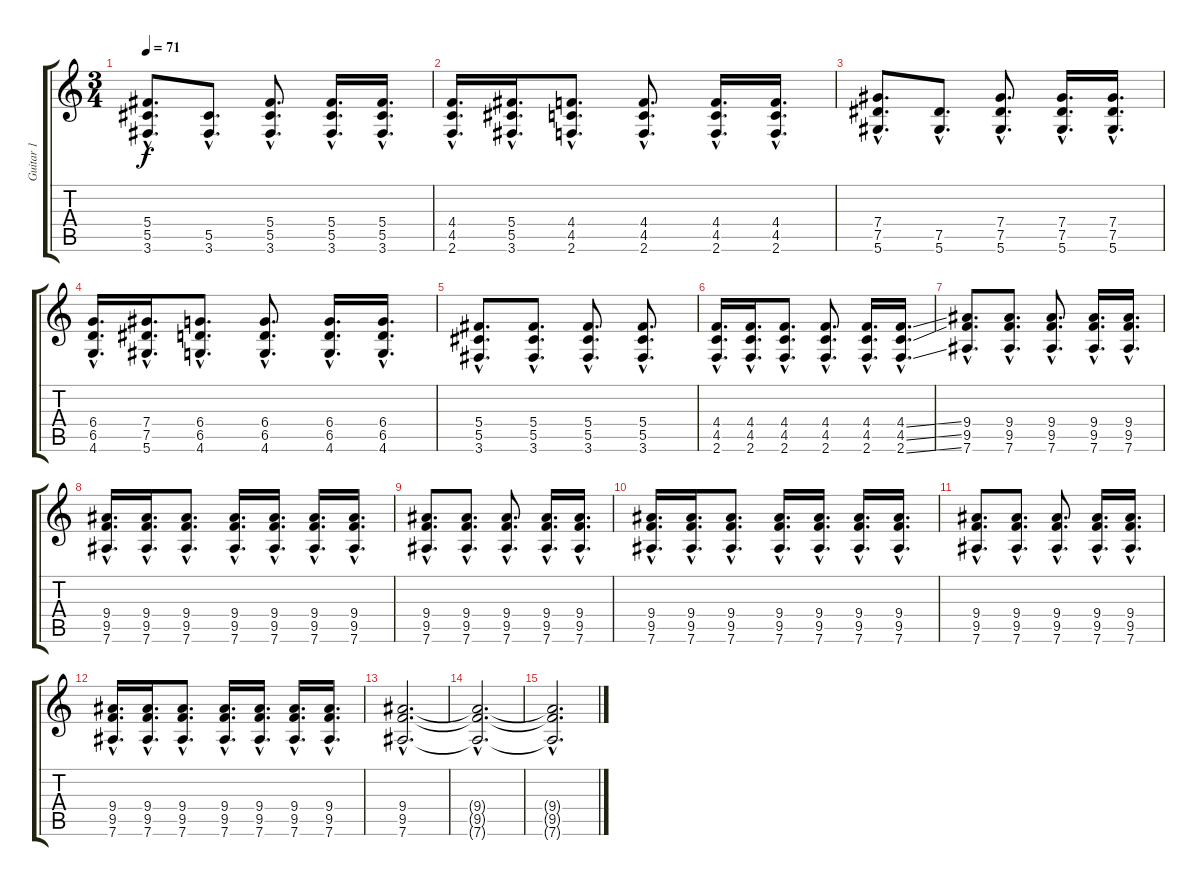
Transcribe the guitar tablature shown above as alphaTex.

\track ("Guitar 1" "Guitar 1") {instrument acousticguitarsteel}
\staff {score tabs}
\tuning (Eb4 Bb3 Gb3 Db3 Ab2 Eb2) {hide}
\ts (3 4)
\tempo 71
\clef g2
\ks c
(5.4{hac} 5.5{hac} 3.6{hac}).8{d dy f volume 10 instrument overdrivenguitar} (5.5{hac} 3.6{hac}).8{d} (5.4{hac} 5.5{hac} 3.6{hac}).8{d} (5.4{hac} 5.5{hac} 3.6{hac}).16{d} (5.4{hac} 5.5{hac} 3.6{hac}).16{d} |
(4.4{hac} 4.5{hac} 2.6{hac}).16{d} (5.4{hac} 5.5{hac} 3.6{hac}).16{d} (4.4{hac} 4.5{hac} 2.6{hac}).8{d} (4.4{hac} 4.5{hac} 2.6{hac}).8{d} (4.4{hac} 4.5{hac} 2.6{hac}).16{d} (4.4{hac} 4.5{hac} 2.6{hac}).16{d} |
(7.4{hac} 7.5{hac} 5.6{hac}).8{d} (7.5{hac} 5.6{hac}).8{d} (7.4{hac} 7.5{hac} 5.6{hac}).8{d} (7.4{hac} 7.5{hac} 5.6{hac}).16{d} (7.4{hac} 7.5{hac} 5.6{hac}).16{d} |
(6.4{hac} 6.5{hac} 4.6{hac}).16{d} (7.4{hac} 7.5{hac} 5.6{hac}).16{d} (6.4{hac} 6.5{hac} 4.6{hac}).8{d} (6.4{hac} 6.5{hac} 4.6{hac}).8{d} (6.4{hac} 6.5{hac} 4.6{hac}).16{d} (6.4{hac} 6.5{hac} 4.6{hac}).16{d} |
(5.4{hac} 5.5{hac} 3.6{hac}).8{d} (5.4{hac} 5.5{hac} 3.6{hac}).8{d} (5.4{hac} 5.5{hac} 3.6{hac}).8{d} (5.4{hac} 5.5{hac} 3.6{hac}).8{d} |
(4.4{hac} 4.5{hac} 2.6{hac}).16{d} (4.4{hac} 4.5{hac} 2.6{hac}).16{d} (4.4{hac} 4.5{hac} 2.6{hac}).8{d} (4.4{hac} 4.5{hac} 2.6{hac}).8{d} (4.4{hac} 4.5{hac} 2.6{hac}).16{d} (4.4{ss hac} 4.5{ss hac} 2.6{ss hac}).16{d} |
(9.4{hac} 9.5{hac} 7.6{hac}).8{d} (9.4{hac} 9.5{hac} 7.6{hac}).8{d} (9.4{hac} 9.5{hac} 7.6{hac}).8{d} (9.4{hac} 9.5{hac} 7.6{hac}).16{d} (9.4{hac} 9.5{hac} 7.6{hac}).16{d} |
(9.4{hac} 9.5{hac} 7.6{hac}).16{d} (9.4{hac} 9.5{hac} 7.6{hac}).16{d} (9.4{hac} 9.5{hac} 7.6{hac}).8{d} (9.4{hac} 9.5{hac} 7.6{hac}).16{d} (9.4{hac} 9.5{hac} 7.6{hac}).16{d} (9.4{hac} 9.5{hac} 7.6{hac}).16{d} (9.4{hac} 9.5{hac} 7.6{hac}).16{d} |
(9.4{hac} 9.5{hac} 7.6{hac}).8{d} (9.4{hac} 9.5{hac} 7.6{hac}).8{d} (9.4{hac} 9.5{hac} 7.6{hac}).8{d} (9.4{hac} 9.5{hac} 7.6{hac}).16{d} (9.4{hac} 9.5{hac} 7.6{hac}).16{d} |
(9.4{hac} 9.5{hac} 7.6{hac}).16{d} (9.4{hac} 9.5{hac} 7.6{hac}).16{d} (9.4{hac} 9.5{hac} 7.6{hac}).8{d} (9.4{hac} 9.5{hac} 7.6{hac}).16{d} (9.4{hac} 9.5{hac} 7.6{hac}).16{d} (9.4{hac} 9.5{hac} 7.6{hac}).16{d} (9.4{hac} 9.5{hac} 7.6{hac}).16{d} |
(9.4{hac} 9.5{hac} 7.6{hac}).8{d} (9.4{hac} 9.5{hac} 7.6{hac}).8{d} (9.4{hac} 9.5{hac} 7.6{hac}).8{d} (9.4{hac} 9.5{hac} 7.6{hac}).16{d} (9.4{hac} 9.5{hac} 7.6{hac}).16{d} |
(9.4{hac} 9.5{hac} 7.6{hac}).16{d} (9.4{hac} 9.5{hac} 7.6{hac}).16{d} (9.4{hac} 9.5{hac} 7.6{hac}).8{d} (9.4{hac} 9.5{hac} 7.6{hac}).16{d} (9.4{hac} 9.5{hac} 7.6{hac}).16{d} (9.4{hac} 9.5{hac} 7.6{hac}).16{d} (9.4{hac} 9.5{hac} 7.6{hac}).16{d} |
(9.4{hac} 9.5{hac} 7.6{hac}).2{d} |
(9.4{hac t} 9.5{hac t} 7.6{hac t}).2{d} |
(9.4{hac t} 9.5{hac t} 7.6{hac t}).2{d}
